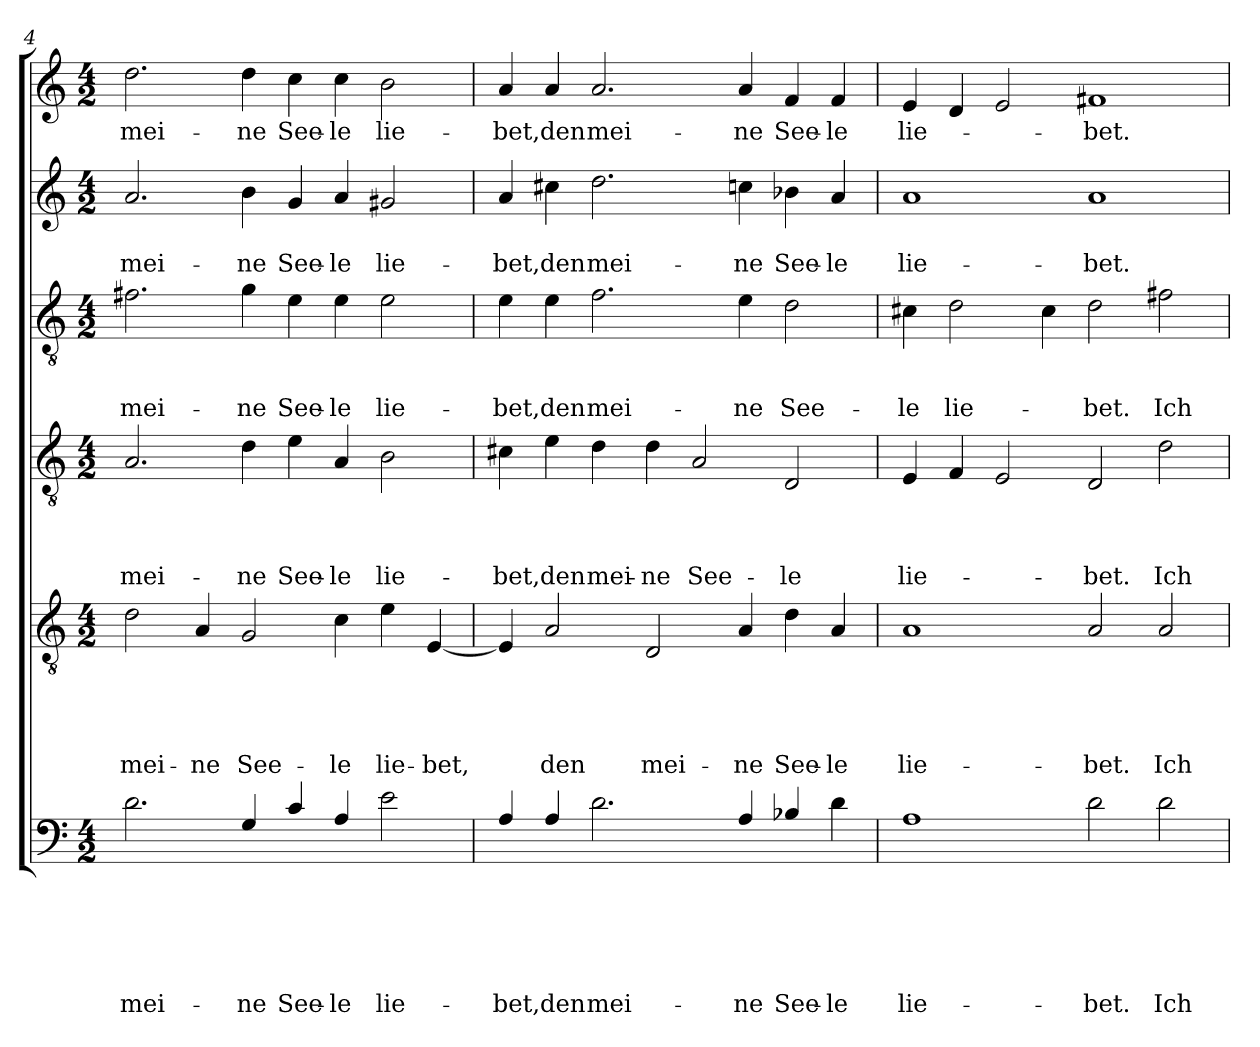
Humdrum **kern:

**kern	**text	**text	**text	**text	**text	**text	**kern	**text	**text	**text	**text	**text	**kern	**text	**text	**text	**text	**kern	**text	**text	**text	**kern	**text	**text	**kern	**text
*part6	*part6	*part6	*part6	*part6	*part6	*part6	*part5	*part5	*part5	*part5	*part5	*part5	*part4	*part4	*part4	*part4	*part4	*part3	*part3	*part3	*part3	*part2	*part2	*part2	*part1	*part1
*staff6	*staff6	*staff6	*staff6	*staff6	*staff6	*staff6	*staff5	*staff5	*staff5	*staff5	*staff5	*staff5	*staff4	*staff4	*staff4	*staff4	*staff4	*staff3	*staff3	*staff3	*staff3	*staff2	*staff2	*staff2	*staff1	*staff1
*clefF4	*	*	*	*	*	*	*clefGv2	*	*	*	*	*	*clefGv2	*	*	*	*	*clefGv2	*	*	*	*clefG2	*	*	*clefG2	*
*ITrd8c14	*	*	*	*	*	*	*	*	*	*	*	*	*	*	*	*	*	*	*	*	*	*	*	*	*	*
*k[]	*	*	*	*	*	*	*k[]	*	*	*	*	*	*k[]	*	*	*	*	*k[]	*	*	*	*k[]	*	*	*k[]	*
*C:	*	*	*	*	*	*	*C:	*	*	*	*	*	*C:	*	*	*	*	*C:	*	*	*	*C:	*	*	*C:	*
*M4/2	*	*	*	*	*	*	*M4/2	*	*	*	*	*	*M4/2	*	*	*	*	*M4/2	*	*	*	*M4/2	*	*	*M4/2	*
=4	=4	=4	=4	=4	=4	=4	=4	=4	=4	=4	=4	=4	=4	=4	=4	=4	=4	=4	=4	=4	=4	=4	=4	=4	=4	=4
!	!	!	!	!	!	!LO:LY:b	!	!	!	!	!	!LO:LY:b	!	!	!	!	!LO:LY:b	!	!	!	!LO:LY:b	!	!	!LO:LY:b	!	!LO:LY:b
2.D\	.	.	.	.	.	mei-	2d\	.	.	.	.	mei-	2.A/	.	.	.	mei-	2.f#X\	.	.	mei-	2.a/	.	mei-	2.dd\	mei-
!	!	!	!	!	!	!	!	!	!	!	!	!LO:LY:b	!	!	!	!	!	!	!	!	!	!	!	!	!	!
.	.	.	.	.	.	.	4A/	.	.	.	.	-ne	.	.	.	.	.	.	.	.	.	.	.	.	.	.
!	!	!	!	!	!	!LO:LY:b	!	!	!	!	!	!LO:LY:b	!	!	!	!	!LO:LY:b	!	!	!	!LO:LY:b	!	!	!LO:LY:b	!	!LO:LY:b
4GG/	.	.	.	.	.	-ne	2G/	.	.	.	.	See-	4d\	.	.	.	-ne	4g\	.	.	-ne	4b\	.	-ne	4dd\	-ne
!	!	!	!	!	!	!LO:LY:b	!	!	!	!	!	!	!	!	!	!	!LO:LY:b	!	!	!	!LO:LY:b	!	!	!LO:LY:b	!	!LO:LY:b
4C/	.	.	.	.	.	See-	.	.	.	.	.	.	4e\	.	.	.	See-	4e\	.	.	See-	4g/	.	See-	4cc\	See-
!	!	!	!	!	!	!LO:LY:b	!	!	!	!	!	!LO:LY:b	!	!	!	!	!LO:LY:b	!	!	!	!LO:LY:b	!	!	!LO:LY:b	!	!LO:LY:b
4AA/	.	.	.	.	.	-le	4c\	.	.	.	.	-le	4A/	.	.	.	-le	4e\	.	.	-le	4a/	.	-le	4cc\	-le
!	!	!	!	!	!	!LO:LY:b	!	!	!	!	!	!LO:LY:b	!	!	!	!	!LO:LY:b	!	!	!	!LO:LY:b	!	!	!LO:LY:b	!	!LO:LY:b
2E\	.	.	.	.	.	lie-	4e\	.	.	.	.	lie-	2B\	.	.	.	lie-	2e\	.	.	lie-	2g#X/	.	lie-	2b\	lie-
!	!	!	!	!	!	!	!	!	!	!	!	!LO:LY:b	!	!	!	!	!	!	!	!	!	!	!	!	!	!
.	.	.	.	.	.	.	[4E/	.	.	.	.	-bet,	.	.	.	.	.	.	.	.	.	.	.	.	.	.
!!LO:LB:g=z
=5	=5	=5	=5	=5	=5	=5	=5	=5	=5	=5	=5	=5	=5	=5	=5	=5	=5	=5	=5	=5	=5	=5	=5	=5	=5	=5
!	!	!	!	!	!	!LO:LY:b	!	!	!	!	!	!	!	!	!	!	!LO:LY:b	!	!	!	!LO:LY:b	!	!	!LO:LY:b	!	!LO:LY:b
4AA/	.	.	.	.	.	-bet,	4E/]	.	.	.	.	.	4c#X\	.	.	.	-bet,	4e\	.	.	-bet,	4a/	.	-bet,	4a/	-bet,
!	!	!	!	!	!	!LO:LY:b	!	!	!	!	!	!LO:LY:b	!	!	!	!	!LO:LY:b	!	!	!	!LO:LY:b	!	!	!LO:LY:b	!	!LO:LY:b
4AA/	.	.	.	.	.	den	2A/	.	.	.	.	den	4e\	.	.	.	den	4e\	.	.	den	4cc#X\	.	den	4a/	den
!	!	!	!	!	!	!LO:LY:b	!	!	!	!	!	!	!	!	!	!	!LO:LY:b	!	!	!	!LO:LY:b	!	!	!LO:LY:b	!	!LO:LY:b
2.D\	.	.	.	.	.	mei-	.	.	.	.	.	.	4d\	.	.	.	mei-	2.f\	.	.	mei-	2.dd\	.	mei-	2.a/	mei-
!	!	!	!	!	!	!	!	!	!	!	!	!LO:LY:b	!	!	!	!	!LO:LY:b	!	!	!	!	!	!	!	!	!
.	.	.	.	.	.	.	2D/	.	.	.	.	mei-	4d\	.	.	.	-ne	.	.	.	.	.	.	.	.	.
!	!	!	!	!	!	!	!	!	!	!	!	!	!	!	!	!	!LO:LY:b	!	!	!	!	!	!	!	!	!
.	.	.	.	.	.	.	.	.	.	.	.	.	2A/	.	.	.	See-	.	.	.	.	.	.	.	.	.
!	!	!	!	!	!	!LO:LY:b	!	!	!	!	!	!LO:LY:b	!	!	!	!	!	!	!	!	!LO:LY:b	!	!	!LO:LY:b	!	!LO:LY:b
4AA/	.	.	.	.	.	-ne	4A/	.	.	.	.	-ne	.	.	.	.	.	4e\	.	.	-ne	4ccn\	.	-ne	4a/	-ne
!	!	!	!	!	!	!LO:LY:b	!	!	!	!	!	!LO:LY:b	!	!	!	!	!LO:LY:b	!	!	!	!LO:LY:b	!	!	!LO:LY:b	!	!LO:LY:b
4BB-X/	.	.	.	.	.	See-	4d\	.	.	.	.	See-	2D/	.	.	.	-le	2d\	.	.	See-	4b-X\	.	See-	4f/	See-
!	!	!	!	!	!	!LO:LY:b	!	!	!	!	!	!LO:LY:b	!	!	!	!	!	!	!	!	!	!	!	!LO:LY:b	!	!LO:LY:b
4D\	.	.	.	.	.	-le	4A/	.	.	.	.	-le	.	.	.	.	.	.	.	.	.	4a/	.	-le	4f/	-le
=6	=6	=6	=6	=6	=6	=6	=6	=6	=6	=6	=6	=6	=6	=6	=6	=6	=6	=6	=6	=6	=6	=6	=6	=6	=6	=6
!	!	!	!	!	!	!LO:LY:b	!	!	!	!	!	!LO:LY:b	!	!	!	!	!LO:LY:b	!	!	!	!LO:LY:b	!	!	!LO:LY:b	!	!LO:LY:b
1AA	.	.	.	.	.	lie-	1A	.	.	.	.	lie-	4E/	.	.	.	lie-	4c#X\	.	.	-le	1a	.	lie-	4e/	lie-
!	!	!	!	!	!	!	!	!	!	!	!	!	!	!	!	!	!	!	!	!	!LO:LY:b	!	!	!	!	!
.	.	.	.	.	.	.	.	.	.	.	.	.	4F/	.	.	.	.	2d\	.	.	lie-	.	.	.	4d/	.
.	.	.	.	.	.	.	.	.	.	.	.	.	2E/	.	.	.	.	.	.	.	.	.	.	.	2e/	.
.	.	.	.	.	.	.	.	.	.	.	.	.	.	.	.	.	.	4c#\	.	.	.	.	.	.	.	.
!	!	!	!	!	!	!LO:LY:b	!	!	!	!	!	!LO:LY:b	!	!	!	!	!LO:LY:b	!	!	!	!LO:LY:b	!	!	!LO:LY:b	!	!LO:LY:b
2D\	.	.	.	.	.	-bet.	2A/	.	.	.	.	-bet.	2D/	.	.	.	-bet.	2d\	.	.	-bet.	1a	.	-bet.	1f#X	-bet.
!	!	!	!	!	!	!LO:LY:b	!	!	!	!	!	!LO:LY:b	!	!	!	!	!LO:LY:b	!	!	!	!LO:LY:b	!	!	!	!	!
2D\	.	.	.	.	.	Ich	2A/	.	.	.	.	Ich	2d\	.	.	.	Ich	2f#X\	.	.	Ich	.	.	.	.	.
=	=	=	=	=	=	=	=	=	=	=	=	=	=	=	=	=	=	=	=	=	=	=	=	=	=	=
*-	*-	*-	*-	*-	*-	*-	*-	*-	*-	*-	*-	*-	*-	*-	*-	*-	*-	*-	*-	*-	*-	*-	*-	*-	*-	*-
